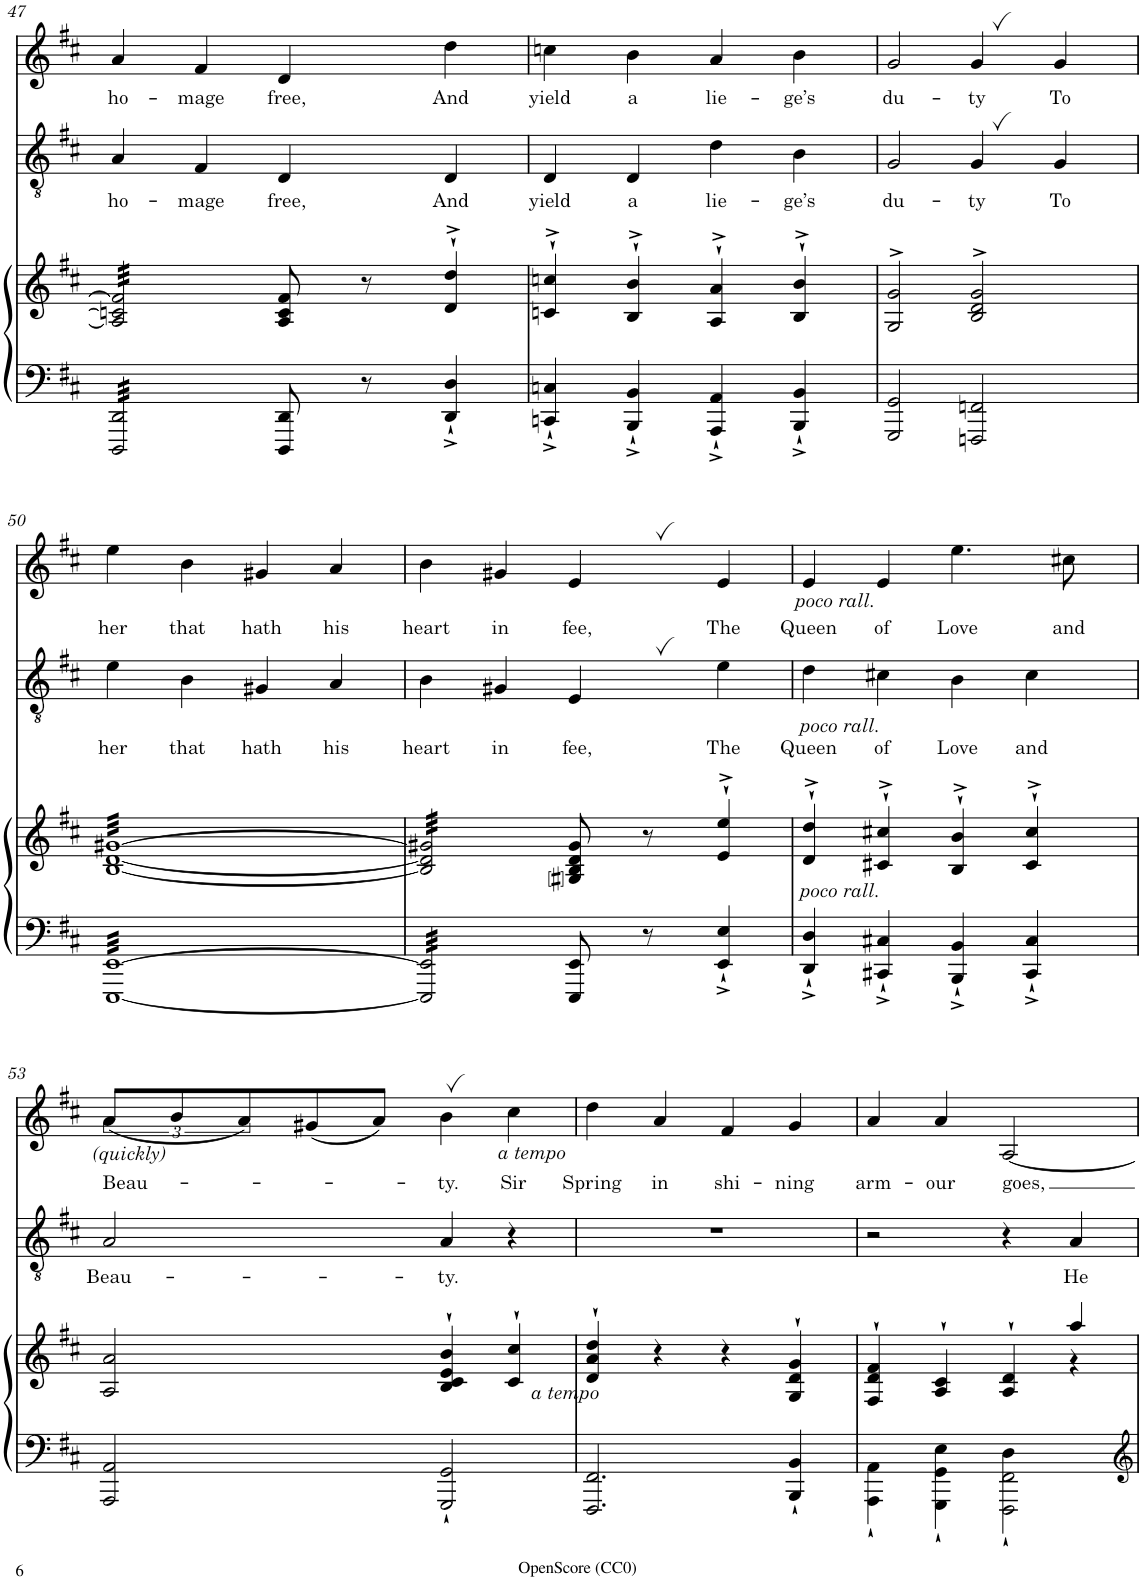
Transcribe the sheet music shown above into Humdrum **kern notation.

**kern	**kern	**kern	**text	**kern	**text
*part3	*part3	*part2	*part2	*part1	*part1
*staff4	*staff3	*staff2	*staff2	*staff1	*staff1
*I"Piano	*	*I"Baritone	*	*I"Contralto	*
*I'Pno	*	*	*	*	*
!!LO:PB:g=z
*clefF4	*clefG2	*clefGv2	*	*clefG2	*
*k[f#c#]	*k[f#c#]	*k[f#c#]	*	*k[f#c#]	*
*M4/4	*M4/4	*M4/4	*	*M4/4	*
*met(c)	*met(c)	*met(c)	*	*met(c)	*
=47	=47	=47	=47	=47	=47
!	!	!	!LO:LY:b	!	!LO:LY:b
*tremolo	*	*	*	*	*
*	*tremolo	*	*	*	*
32DDD/ 32DD/LLL	32A/] 32cn/] 32f#/]LLL	4A/	ho-	4a/	ho-
32DDD/ 32DD/	32A/ 32cn/ 32f#/	.	.	.	.
32DDD/ 32DD/	32A/ 32cn/ 32f#/	.	.	.	.
32DDD/ 32DD/	32A/ 32cn/ 32f#/	.	.	.	.
32DDD/ 32DD/	32A/ 32cn/ 32f#/	.	.	.	.
32DDD/ 32DD/	32A/ 32cn/ 32f#/	.	.	.	.
32DDD/ 32DD/	32A/ 32cn/ 32f#/	.	.	.	.
32DDD/ 32DD/	32A/ 32cn/ 32f#/	.	.	.	.
!	!	!	!LO:LY:b	!	!LO:LY:b
32DDD/ 32DD/	32A/ 32cn/ 32f#/	4F#/	-mage	4f#/	-mage
32DDD/ 32DD/	32A/ 32cn/ 32f#/	.	.	.	.
32DDD/ 32DD/	32A/ 32cn/ 32f#/	.	.	.	.
32DDD/ 32DD/	32A/ 32cn/ 32f#/	.	.	.	.
32DDD/ 32DD/	32A/ 32cn/ 32f#/	.	.	.	.
32DDD/ 32DD/	32A/ 32cn/ 32f#/	.	.	.	.
32DDD/ 32DD/	32A/ 32cn/ 32f#/	.	.	.	.
32DDD/ 32DD/JJJ	32A/ 32cn/ 32f#/JJJ	.	.	.	.
*	*Xtremolo	*	*	*	*
*Xtremolo	*	*	*	*	*
!	!	!	!LO:LY:b	!	!LO:LY:b
8DDD/ 8DD/	8A/ 8c/ 8f#/	4D/	free,	4d/	free,
8r	8r	.	.	.	.
!	!	!	!LO:LY:b	!	!LO:LY:b
4DD/`^ 4D/`^	4d/`>^> 4dd/`>^>	4D/	And	4dd\	And
=48	=48	=48	=48	=48	=48
!	!	!	!LO:LY:b	!	!LO:LY:b
4CCn/`^ 4Cn/`^	4cn/`>^> 4ccn/`>^>	4D/	yield	4ccn\	yield
!	!	!	!LO:LY:b	!	!LO:LY:b
4BBB/`^ 4BB/`^	4B/`>^> 4b/`>^>	4D/	a	4b\	a
!	!	!	!LO:LY:b	!	!LO:LY:b
4AAA/`^ 4AA/`^	4A/`>^> 4a/`>^>	4d\	lie-	4a/	lie-
!	!	!	!LO:LY:b	!	!LO:LY:b
4BBB/`^ 4BB/`^	4B/`>^> 4b/`>^>	4B\	-ge’s	4b\	-ge’s
=49	=49	=49	=49	=49	=49
!	!	!	!LO:LY:b	!	!LO:LY:b
2GGG/ 2GG/	2G/^> 2g/^>	2G/	du-	2g/	du-
!	!	!	!LO:LY:b	!	!LO:LY:b
2FFFn/ 2FFn/	2B/^> 2d/^> 2g/^>	4G,/	-ty	4g,/	-ty
!	!	!	!LO:LY:b	!	!LO:LY:b
.	.	4G/	To	4g/	To
!!LO:LB:g=z
=50	=50	=50	=50	=50	=50
!	!	!	!LO:LY:b	!	!LO:LY:b
*tremolo	*	*	*	*	*
*	*tremolo	*	*	*	*
[32EEE [32EELLL	[32B [32d [32g#XLLL	4e\	her	4ee\	her
32EEE 32EE	32B 32d 32g#X	.	.	.	.
32EEE 32EE	32B 32d 32g#X	.	.	.	.
32EEE 32EE	32B 32d 32g#X	.	.	.	.
32EEE 32EE	32B 32d 32g#X	.	.	.	.
32EEE 32EE	32B 32d 32g#X	.	.	.	.
32EEE 32EE	32B 32d 32g#X	.	.	.	.
32EEE 32EE	32B 32d 32g#X	.	.	.	.
!	!	!	!LO:LY:b	!	!LO:LY:b
32EEE 32EE	32B 32d 32g#X	4B\	that	4b\	that
32EEE 32EE	32B 32d 32g#X	.	.	.	.
32EEE 32EE	32B 32d 32g#X	.	.	.	.
32EEE 32EE	32B 32d 32g#X	.	.	.	.
32EEE 32EE	32B 32d 32g#X	.	.	.	.
32EEE 32EE	32B 32d 32g#X	.	.	.	.
32EEE 32EE	32B 32d 32g#X	.	.	.	.
32EEE 32EE	32B 32d 32g#X	.	.	.	.
!	!	!	!LO:LY:b	!	!LO:LY:b
32EEE 32EE	32B 32d 32g#X	4G#X/	hath	4g#X/	hath
32EEE 32EE	32B 32d 32g#X	.	.	.	.
32EEE 32EE	32B 32d 32g#X	.	.	.	.
32EEE 32EE	32B 32d 32g#X	.	.	.	.
32EEE 32EE	32B 32d 32g#X	.	.	.	.
32EEE 32EE	32B 32d 32g#X	.	.	.	.
32EEE 32EE	32B 32d 32g#X	.	.	.	.
32EEE 32EE	32B 32d 32g#X	.	.	.	.
!	!	!	!LO:LY:b	!	!LO:LY:b
32EEE 32EE	32B 32d 32g#X	4A/	his	4a/	his
32EEE 32EE	32B 32d 32g#X	.	.	.	.
32EEE 32EE	32B 32d 32g#X	.	.	.	.
32EEE 32EE	32B 32d 32g#X	.	.	.	.
32EEE 32EE	32B 32d 32g#X	.	.	.	.
32EEE 32EE	32B 32d 32g#X	.	.	.	.
32EEE 32EE	32B 32d 32g#X	.	.	.	.
32EEE 32EEJJJ	32B 32d 32g#XJJJ	.	.	.	.
=51	=51	=51	=51	=51	=51
!	!	!	!LO:LY:b	!	!LO:LY:b
32EEE/] 32EE/]LLL	32B/] 32d/] 32g#X/]LLL	4B\	heart	4b\	heart
32EEE/ 32EE/	32B/ 32d/ 32g#X/	.	.	.	.
32EEE/ 32EE/	32B/ 32d/ 32g#X/	.	.	.	.
32EEE/ 32EE/	32B/ 32d/ 32g#X/	.	.	.	.
32EEE/ 32EE/	32B/ 32d/ 32g#X/	.	.	.	.
32EEE/ 32EE/	32B/ 32d/ 32g#X/	.	.	.	.
32EEE/ 32EE/	32B/ 32d/ 32g#X/	.	.	.	.
32EEE/ 32EE/	32B/ 32d/ 32g#X/	.	.	.	.
!	!	!	!LO:LY:b	!	!LO:LY:b
32EEE/ 32EE/	32B/ 32d/ 32g#X/	4G#X/	in	4g#X/	in
32EEE/ 32EE/	32B/ 32d/ 32g#X/	.	.	.	.
32EEE/ 32EE/	32B/ 32d/ 32g#X/	.	.	.	.
32EEE/ 32EE/	32B/ 32d/ 32g#X/	.	.	.	.
32EEE/ 32EE/	32B/ 32d/ 32g#X/	.	.	.	.
32EEE/ 32EE/	32B/ 32d/ 32g#X/	.	.	.	.
32EEE/ 32EE/	32B/ 32d/ 32g#X/	.	.	.	.
32EEE/ 32EE/JJJ	32B/ 32d/ 32g#X/JJJ	.	.	.	.
*	*Xtremolo	*	*	*	*
*Xtremolo	*	*	*	*	*
!	!	!	!LO:LY:b	!	!LO:LY:b
8EEE/ 8EE/	8G#j/ 8B/ 8d/ 8g#/	4E,/	fee,	4e,/	fee,
8r	8r	.	.	.	.
!	!	!	!LO:LY:b	!	!LO:LY:b
4EE/`^ 4E/`^	4e/`>^> 4ee/`>^>	4e\	The	4e/	The
=52	=52	=52	=52	=52	=52
!	!	!	!	!LO:TX:b:i:t=poco rall.	!
!	!	!LO:TX:b:i:t=poco rall.	!	!	!
!	!LO:TX:b:i:t=poco rall.	!	!	!	!
!	!	!	!LO:LY:b	!	!LO:LY:b
4DD/`^ 4D/`^	4d/`>^> 4dd/`>^>	4d\	Queen	4e/	Queen
!	!	!	!LO:LY:b	!	!LO:LY:b
4CC#X/`^ 4C#X/`^	4c#X/`>^> 4cc#X/`>^>	4c#X\	of	4e/	of
!	!	!	!LO:LY:b	!	!LO:LY:b
4BBB/`^ 4BB/`^	4B/`>^> 4b/`>^>	4B\	Love	4.ee\	Love
!	!	!	!LO:LY:b	!	!
4CC#/`^ 4C#/`^	4c#/`>^> 4cc#/`>^>	4c#\	and	.	.
!	!	!	!	!	!LO:LY:b
.	.	.	.	8cc#X\	and
!!LO:LB:g=z
=53	=53	=53	=53	=53	=53
!	!	!	!	!LO:TX:b:i:t=(quickly)	!
!	!	!	!LO:LY:b	!	!LO:LY:b
2AAA/ 2AA/	2A/ 2a/	2A/	Beau-	(12a/L	Beau-
.	.	.	.	12b/	.
.	.	.	.	12a/)	.
.	.	.	.	(8g#X/	.
.	.	.	.	8a/J)	.
!	!	!	!LO:LY:b	!	!LO:LY:b
2GGG/` 2GG/`	4B/`> 4c#/`> 4e/`> 4b/`>	4A/	-ty.	4b;<,\	-ty.
!	!	!	!	!LO:TX:b:i:t=a tempo	!
!	!LO:TX:b:i:t=a tempo	!	!	!	!
!	!	!	!	!	!LO:LY:b
.	4c#/`> 4cc#/`>	4r	.	4cc#\	Sir
=54	=54	=54	=54	=54	=54
!	!	!	!	!	!LO:LY:b
2.FFF#/ 2.FF#/	4d/`> 4a/`> 4dd/`>	1r	.	4dd\	Spring
!	!	!	!	!	!LO:LY:b
.	4r	.	.	4a/	in
!	!	!	!	!	!LO:LY:b
.	4r	.	.	4f#/	shi-
!	!	!	!	!	!LO:LY:b
4BBB/` 4BB/`	4G/`> 4d/`> 4g/`>	.	.	4g/	-ning
=55	=55	=55	=55	=55	=55
*^	*^	*	*	*	*
!	!	!	!	!	!	!	!LO:LY:b
4ryy	4AAA\`< 4AA\`<	4F#/`> 4d/`> 4f#/`>	2.ryy	2r	.	4a/	arm-
!	!	!	!	!	!	!	!LO:LY:b
4E\	4GGG\`< 4GG\`<	4A/`> 4c#/`>	.	.	.	4a/	-our
!	!	!	!	!	!	!	!LO:LY:b
4D\	2FFF#\`< 2FF#\`<	4A/`> 4d/`>	.	4r	.	[2A/	goes,
!	!	!	!	!	!LO:LY:b	!	!
4ryy	.	4aa/	4r	4A/	He	.	.
*v	*v	*	*	*	*	*	*
*	*v	*v	*	*	*	*
=	=	=	=	=	=
*-	*-	*-	*-	*-	*-
